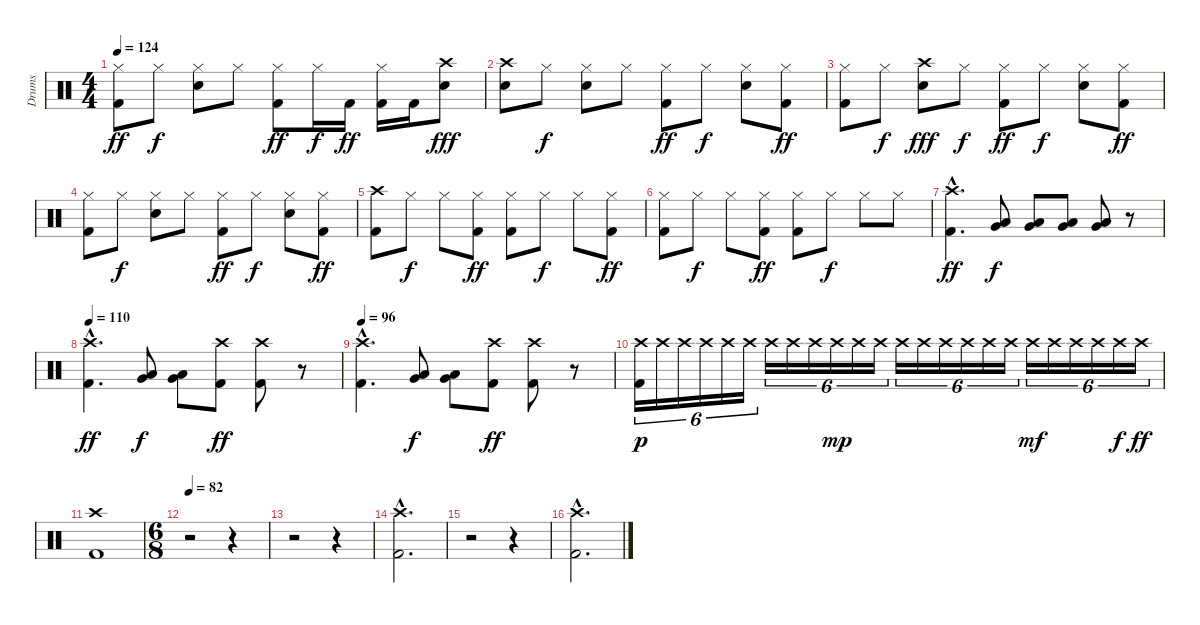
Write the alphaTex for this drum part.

\track ("Drums" "Drums") {instrument percussion}
\staff {score}
\articulation defaults
\ts (4 4)
\tempo 124
\clef neutral
\ks c
("Hi-Hat (closed)" "Kick (hit) 2").8{dy ff} "Hi-Hat (closed)".8{dy f} ("Hi-Hat (closed)" "Snare (hit) 2").8 "Hi-Hat (closed)".8 ("Hi-Hat (closed)" "Kick (hit) 2").8{dy ff} "Hi-Hat (closed)".16{dy f} "Kick (hit) 2".16{dy ff} ("Hi-Hat (closed)" "Kick (hit) 2").16 "Kick (hit) 2".16 ("Crash high (hit)" "Snare (hit) 2").8{dy fff} |
("Crash high (hit)" "Snare (hit) 2").8 "Hi-Hat (closed)".8{dy f} ("Hi-Hat (closed)" "Snare (hit) 2").8 "Hi-Hat (closed)".8 ("Hi-Hat (closed)" "Kick (hit) 2").8{dy ff} "Hi-Hat (closed)".8{dy f} ("Hi-Hat (closed)" "Snare (hit) 2").8 ("Hi-Hat (closed)" "Kick (hit) 2").8{dy ff} |
("Hi-Hat (closed)" "Kick (hit) 2").8 "Hi-Hat (closed)".8{dy f} ("Crash high (hit)" "Snare (hit) 2").8{dy fff} "Hi-Hat (closed)".8{dy f} ("Hi-Hat (closed)" "Kick (hit) 2").8{dy ff} "Hi-Hat (closed)".8{dy f} ("Hi-Hat (closed)" "Snare (hit) 2").8 ("Hi-Hat (closed)" "Kick (hit) 2").8{dy ff} |
("Hi-Hat (closed)" "Kick (hit) 2").8 "Hi-Hat (closed)".8{dy f} ("Hi-Hat (closed)" "Snare (hit) 2").8 "Hi-Hat (closed)".8 ("Hi-Hat (closed)" "Kick (hit) 2").8{dy ff} "Hi-Hat (closed)".8{dy f} ("Hi-Hat (closed)" "Snare (hit) 2").8 ("Hi-Hat (closed)" "Kick (hit) 2").8{dy ff} |
("Crash high (hit)" "Kick (hit) 2").8 "Hi-Hat (closed)".8{dy f} "Hi-Hat (closed)".8 ("Hi-Hat (closed)" "Kick (hit) 2").8{dy ff} ("Hi-Hat (closed)" "Kick (hit) 2").8 "Hi-Hat (closed)".8{dy f} "Hi-Hat (closed)".8 ("Hi-Hat (closed)" "Kick (hit) 2").8{dy ff} |
("Hi-Hat (closed)" "Kick (hit) 2").8 "Hi-Hat (closed)".8{dy f} "Hi-Hat (closed)".8 ("Hi-Hat (closed)" "Kick (hit) 2").8{dy ff} ("Hi-Hat (closed)" "Kick (hit) 2").8 "Hi-Hat (closed)".8{dy f} "Hi-Hat (closed)".8 "Hi-Hat (closed)".8 |
("Crash high (hit)"{hac} "Kick (hit) 2"{hac}).4{d dy ff} ("Very Low Tom (hit)" "Low Floor Tom (hit)").8{dy f} ("Very Low Tom (hit)" "Low Floor Tom (hit)").8 ("Very Low Tom (hit)" "Low Floor Tom (hit)").8 ("Very Low Tom (hit)" "Low Floor Tom (hit)").8 r.8 |
\tempo 110
("Crash high (hit)"{hac} "Kick (hit) 2"{hac}).4{d dy ff} ("Very Low Tom (hit)" "Low Floor Tom (hit)").8{dy f} ("Very Low Tom (hit)" "Low Floor Tom (hit)").8 ("Crash high (hit)" "Kick (hit) 2").8{dy ff} ("Crash high (hit)" "Kick (hit) 2").8 r.8 |
\tempo 96
("Crash high (hit)"{hac} "Kick (hit) 2"{hac}).4{d} ("Very Low Tom (hit)" "Low Floor Tom (hit)").8{dy f} ("Very Low Tom (hit)" "Low Floor Tom (hit)").8 ("Crash high (hit)" "Kick (hit) 2").8{dy ff} ("Crash high (hit)" "Kick (hit) 2").8 r.8 |
("Crash high (hit)" "Kick (hit) 2").16{tu (6 4) dy p} "Crash high (hit)".16{tu (6 4)} "Crash high (hit)".16{tu (6 4)} "Crash high (hit)".16{tu (6 4)} "Crash high (hit)".16{tu (6 4)} "Crash high (hit)".16{tu (6 4)} "Crash high (hit)".16{tu (6 4)} "Crash high (hit)".16{tu (6 4)} "Crash high (hit)".16{tu (6 4)} "Crash high (hit)".16{tu (6 4) dy mp} "Crash high (hit)".16{tu (6 4)} "Crash high (hit)".16{tu (6 4)} "Crash high (hit)".16{tu (6 4)} "Crash high (hit)".16{tu (6 4)} "Crash high (hit)".16{tu (6 4)} "Crash high (hit)".16{tu (6 4)} "Crash high (hit)".16{tu (6 4)} "Crash high (hit)".16{tu (6 4)} "Crash high (hit)".16{tu (6 4) dy mf} "Crash high (hit)".16{tu (6 4)} "Crash high (hit)".16{tu (6 4)} "Crash high (hit)".16{tu (6 4)} "Crash high (hit)".16{tu (6 4) dy f} "Crash high (hit)".16{tu (6 4) dy ff} |
("Crash high (hit)" "Kick (hit) 2").1 |
\ts (6 8)
\tempo 82
r.2 r.4 |
r.2 r.4 |
("Crash high (hit)"{hac} "Kick (hit) 2"{hac}).2{d} |
r.2 r.4 |
("Crash high (hit)"{hac} "Kick (hit) 2"{hac}).2{d}
